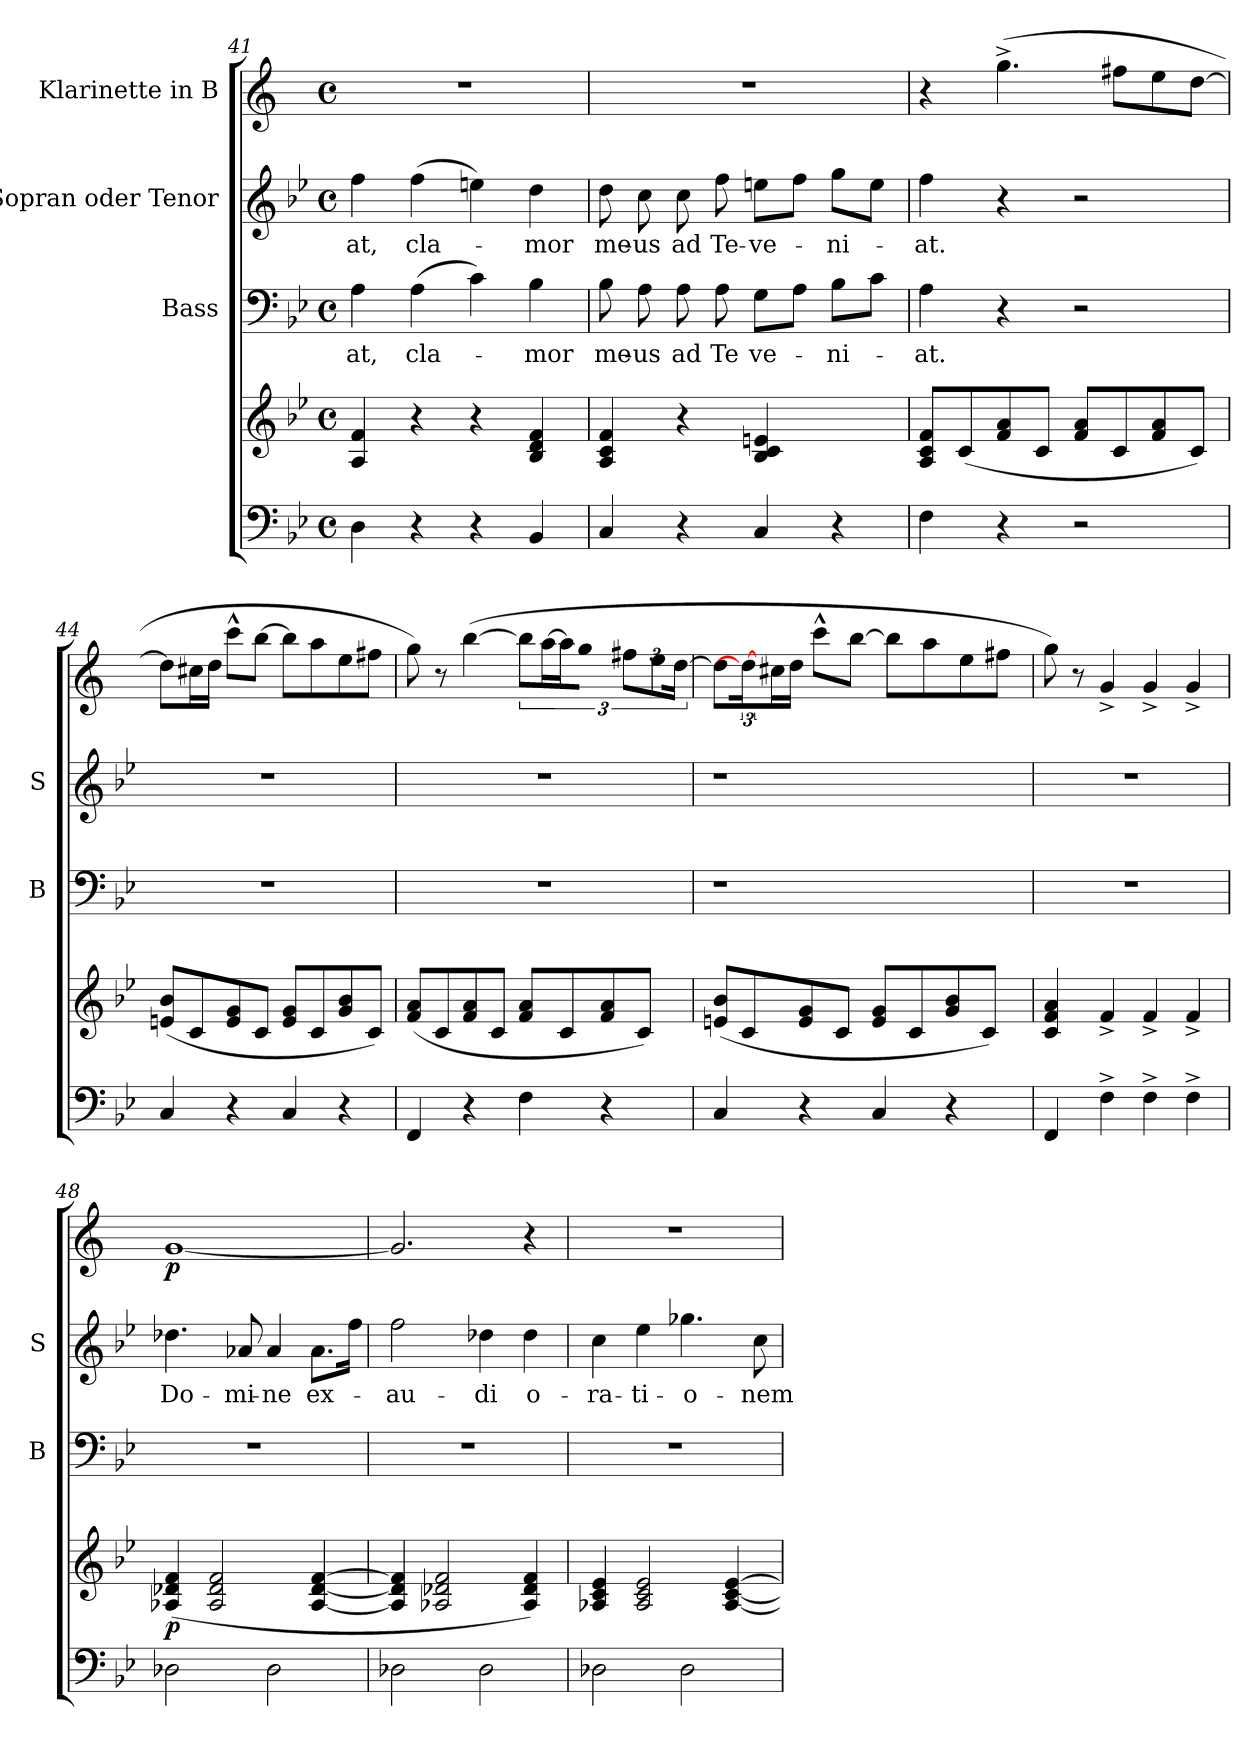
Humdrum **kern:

**kern	**kern	**dynam	**kern	**text	**kern	**text	**kern	**dynam
*part4	*part4	*part4	*part3	*part3	*part2	*part2	*part1	*part1
*staff5	*staff4	*staff4/5	*staff3	*staff3	*staff2	*staff2	*staff1	*staff1
*	*	*	*I"Bass	*	*I"Sopran  oder Tenor	*	*I"Klarinette in B	*
*	*	*	*I'B	*	*I'S	*	*	*
*clefF4	*clefG2	*	*clefF4	*	*clefG2	*	*clefG2	*
*	*	*	*	*	*	*	*ITrd1c2	*
*k[b-e-]	*k[b-e-]	*	*k[b-e-]	*	*k[b-e-]	*	*k[b-e-]	*
*B-:	*B-:	*	*B-:	*	*B-:	*	*B-:	*
*M4/4	*M4/4	*	*M4/4	*	*M4/4	*	*M4/4	*
*met(c)	*met(c)	*	*met(c)	*	*met(c)	*	*met(c)	*
=41	=41	=41	=41	=41	=41	=41	=41	=41
!	!	!	!	!LO:LY:b	!	!LO:LY:b	!	!
4D\	4A/ 4f/	.	4A\	-at,	4ff\	-at,	1r	.
!	!	!	!	!LO:LY:b	!	!LO:LY:b	!	!
4r	4r	.	(>4A\	cla-	(>4ff\	cla-	.	.
4r	4r	.	4c\)	.	4een\)	.	.	.
!	!	!	!	!LO:LY:b	!	!LO:LY:b	!	!
4BB-/	4B-/ 4d/ 4f/	.	4B-\	-mor	4dd\	-mor	.	.
=42	=42	=42	=42	=42	=42	=42	=42	=42
!	!	!	!	!LO:LY:b	!	!LO:LY:b	!	!
4C/	4A/ 4c/ 4f/	.	8B-\	me-	8dd\	me-	1r	.
!	!	!	!	!LO:LY:b	!	!LO:LY:b	!	!
.	.	.	8A\	-us	8cc\	-us	.	.
!	!	!	!	!LO:LY:b	!	!LO:LY:b	!	!
4r	4r	.	8A\	ad	8cc\	ad	.	.
!	!	!	!	!LO:LY:b	!	!LO:LY:b	!	!
.	.	.	8A\	Te	8ff\	Te-	.	.
!	!	!	!	!LO:LY:b	!	!LO:LY:b	!	!
4C/	4B-/ 4c/ 4en/	.	8G\L	ve-	8een\L	-ve-	.	.
.	.	.	8A\J	.	8ff\J	.	.	.
!	!	!	!	!LO:LY:b	!	!LO:LY:b	!	!
4r	4ryy	.	8B-\L	-ni-	8gg\L	-ni-	.	.
.	.	.	8c\J	.	8ee\J	.	.	.
=43	=43	=43	=43	=43	=43	=43	=43	=43
!	!	!	!	!LO:LY:b	!	!LO:LY:b	!	!
4F\	8A/ 8c/ 8f/L	.	4A\	-at.	4ff\	-at.	4r	.
.	(<8c/	.	.	.	.	.	.	.
4r	8f/ 8a/	.	4r	.	4r	.	(>4.ff^>\	.
.	8c/J	.	.	.	.	.	.	.
2r	8f/ 8a/L	.	2r	.	2r	.	.	.
.	8c/	.	.	.	.	.	8een\L	.
.	8f/ 8a/	.	.	.	.	.	8dd\	.
.	8c/J)	.	.	.	.	.	[8cc\J	.
!!LO:LB:g=z
=44	=44	=44	=44	=44	=44	=44	=44	=44
4C/	(<8en/ 8b-/L	.	1r	.	1r	.	8cc\L]	.
.	8c/	.	.	.	.	.	16bn\L	.
.	.	.	.	.	.	.	16cc\JJ	.
4r	8e/ 8g/	.	.	.	.	.	8bb-^^>\L	.
.	8c/J	.	.	.	.	.	[8aa\J	.
4C/	8e/ 8g/L	.	.	.	.	.	8aa\L]	.
.	8c/	.	.	.	.	.	8gg\	.
4r	8g/ 8b-/	.	.	.	.	.	8dd\	.
.	8c/J)	.	.	.	.	.	8een\J	.
=45	=45	=45	=45	=45	=45	=45	=45	=45
4FF/	(<8f/ 8a/L	.	1r	.	1r	.	8ff\)	.
.	8c/	.	.	.	.	.	8r	.
4r	8f/ 8a/	.	.	.	.	.	(>[4aa\	.
.	8c/J	.	.	.	.	.	.	.
4F\	8f/ 8a/L	.	.	.	.	.	12aa\L]	.
.	.	.	.	.	.	.	[24gg\	.
.	8c/	.	.	.	.	.	24gg\]	.
.	.	.	.	.	.	.	8ff\J	.
4r	8f/ 8a/	.	.	.	.	.	.	.
.	.	.	.	.	.	.	12een\L	.
.	8c/J)	.	.	.	.	.	12dd\	.
.	.	.	.	.	.	.	[24cc\J	.
=46	=46	=46	=46	=46	=46	=46	=46	=46
4C/	(<8en/ 8b-/L	.	1r	.	1r	.	8cc\L]	.
.	8c/	.	.	.	.	.	24cc\J_	.
.	.	.	.	.	.	.	16bn\L	.
.	.	.	.	.	.	.	16cc\JJ	.
4r	8e/ 8g/	.	.	.	.	.	.	.
.	.	.	.	.	.	.	8bb-^^>\L	.
.	8c/J	.	.	.	.	.	.	.
.	.	.	.	.	.	.	[8aa\J	.
4C/	8e/ 8g/L	.	.	.	.	.	.	.
.	.	.	.	.	.	.	8aa\L]	.
.	8c/	.	.	.	.	.	.	.
.	.	.	.	.	.	.	8gg\	.
4r	8g/ 8b-/	.	.	.	.	.	.	.
.	.	.	.	.	.	.	8dd\	.
.	8c/J)	.	.	.	.	.	.	.
.	.	.	.	.	.	.	8een\J	.
24ryy	24ryy	.	24ryy	.	24ryy	.	.	.
=47	=47	=47	=47	=47	=47	=47	=47	=47
4FF/	4c/ 4f/ 4a/	.	1r	.	1r	.	8ff\)	.
.	.	.	.	.	.	.	8r	.
4F^>\	4f^</	.	.	.	.	.	4f^</	.
4F^>\	4f^</	.	.	.	.	.	4f^</	.
4F^>\	4f^</	.	.	.	.	.	4f^</	.
!!LO:PB:g=z
=48	=48	=48	=48	=48	=48	=48	=48	=48
!	!	!LO:DY:b	!	!	!	!LO:LY:b	!	!LO:DY:b
2D-X\	(4A-X/ 4d-X/ 4f/	p	1r	.	4.dd-X\	Do-	[1f	p
.	2A-/ 2d-/ 2f/	.	.	.	.	.	.	.
!	!	!	!	!	!	!LO:LY:b	!	!
.	.	.	.	.	8a-X/	-mi-	.	.
!	!	!	!	!	!	!LO:LY:b	!	!
2D-\	.	.	.	.	4a-/	-ne	.	.
!	!	!	!	!	!	!LO:LY:b	!	!
.	[4A-/ [4d-/ [4f/	.	.	.	8.a-\L	ex-	.	.
.	.	.	.	.	16ff\Jk	.	.	.
=49	=49	=49	=49	=49	=49	=49	=49	=49
!	!	!	!	!	!	!LO:LY:b	!	!
2D-X\	4A-/] 4d-/] 4f/]	.	1r	.	2ff\	-au-	2.f/]	.
.	2A-X/ 2d-X/ 2f/	.	.	.	.	.	.	.
!	!	!	!	!	!	!LO:LY:b	!	!
2D-\	.	.	.	.	4dd-X\	-di	.	.
!	!	!	!	!	!	!LO:LY:b	!	!
.	4A-/ 4d-/ 4f/)	.	.	.	4dd-\	o-	4r	.
=50	=50	=50	=50	=50	=50	=50	=50	=50
!	!	!	!	!	!	!LO:LY:b	!	!
2D-X\	4A-X/ 4c/ 4e-/	.	1r	.	4cc\	-ra-	1r	.
!	!	!	!	!	!	!LO:LY:b	!	!
.	2A-/ 2c/ 2e-/	.	.	.	4ee-\	-ti-	.	.
!	!	!	!	!	!	!LO:LY:b	!	!
2D-\	.	.	.	.	4.gg-X\	-o-	.	.
.	[4A-/ [4c/ [4e-/	.	.	.	.	.	.	.
!	!	!	!	!	!	!LO:LY:b	!	!
.	.	.	.	.	8cc\	-nem	.	.
=	=	=	=	=	=	=	=	=
*-	*-	*-	*-	*-	*-	*-	*-	*-
